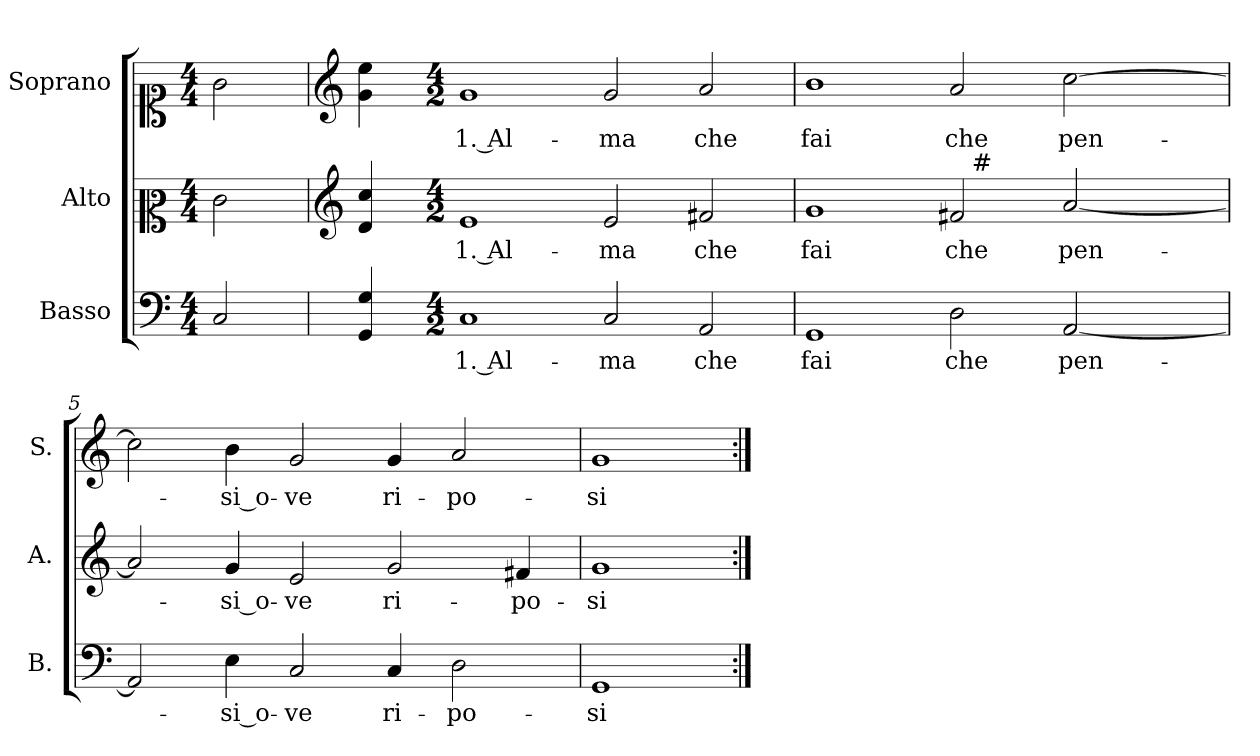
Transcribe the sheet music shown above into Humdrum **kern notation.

**kern	**text	**kern	**text	**kern	**text
*part3	*part3	*part2	*part2	*part1	*part1
*staff3	*staff3	*staff2	*staff2	*staff1	*staff1
*I"Basso	*	*I"Alto	*	*I"Soprano	*
*I'B.	*	*I'A.	*	*I'S.	*
!!LO:PB:g=z
*clefF4	*	*clefC2	*	*clefC1	*
*k[]	*	*k[]	*	*k[]	*
*C:	*	*C:	*	*C:	*
*M4/4	*	*M4/4	*	*M4/4	*
=1	=1	=1	=1	=1	=1
!LO:N:head=open	!	!LO:N:head=open	!	!LO:N:head=open	!
2Ci/	.	2ei\	.	2gi\	.
=2	=2	=2	=2	=2	=2
*	*	*clefG2	*	*clefG2	*
4GGi/ 4Gi	.	4di/ 4cci	.	4gi\ 4eei	.
=3-	=3-	=3-	=3-	=3-	=3-
*M4/2	*	*M4/2	*	*M4/2	*
!	!LO:LY:b:color=#000000	!	!	!	!
!	!	!	!LO:LY:b:color=#000000	!	!
!	!	!	!	!	!LO:LY:b:color=#000000
1Ci	1. Al-	1ei	1. Al-	1gi	1. Al-
!	!LO:LY:b:color=#000000	!	!	!	!
!	!	!	!LO:LY:b:color=#000000	!	!
!	!	!	!	!	!LO:LY:b:color=#000000
2Ci/	-ma	2ei/	-ma	2gi/	-ma
!	!LO:LY:b:color=#000000	!	!	!	!
!	!	!	!LO:LY:b:color=#000000	!	!
!	!	!	!	!	!LO:LY:b:color=#000000
2AAi/	che	2f#Xi/	che	2ai/	che
=4	=4	=4	=4	=4	=4
!	!LO:LY:b:color=#000000	!	!	!	!
!	!	!	!LO:LY:b:color=#000000	!	!
!	!	!	!	!	!LO:LY:b:color=#000000
*	*	*^	*	*	*
1GGi	fai	1gi	1ryy	fai	1bi	fai
!	!LO:LY:b:color=#000000	!	!	!	!	!
!	!	!	!	!LO:LY:b:color=#000000	!	!
!	!	!	!	!	!	!LO:LY:b:color=#000000
2Di\	che	2f#i/	32ryy	che	2ai/	che
.	.	.	256ryy	.	.	.
!	!	!	!LO:TX:a:t=#	!	!	!
.	.	.	2ryy	.	.	.
!	!LO:LY:b:color=#000000	!	!	!	!	!
!	!	!	!	!LO:LY:b:color=#000000	!	!
!	!	!	!	!	!	!LO:LY:b:color=#000000
[2AAi/	pen-	[2ai/	.	pen-	[2cci\	pen-
.	.	.	4ryy	.	.	.
.	.	.	8ryy	.	.	.
.	.	.	16ryy	.	.	.
.	.	.	64..ryy	.	.	.
*	*	*v	*v	*	*	*
=5	=5	=5	=5	=5	=5
2AAi/]	.	2ai/]	.	2cci\]	.
!	!LO:LY:b:color=#000000	!	!	!	!
!	!	!	!LO:LY:b:color=#000000	!	!
!	!	!	!	!	!LO:LY:b:color=#000000
4Ei\	-si_o-	4gi/	-si_o-	4bi\	-si_o-
!	!LO:LY:b:color=#000000	!	!	!	!
!	!	!	!LO:LY:b:color=#000000	!	!
!	!	!	!	!	!LO:LY:b:color=#000000
2Ci/	-ve	2ei/	-ve	2gi/	-ve
!	!LO:LY:b:color=#000000	!	!	!	!
!	!	!	!LO:LY:b:color=#000000	!	!
!	!	!	!	!	!LO:LY:b:color=#000000
4Ci/	ri-	2gi/	ri-	4gi/	ri-
!	!LO:LY:b:color=#000000	!	!	!	!
!	!	!	!	!	!LO:LY:b:color=#000000
2Di\	-po-	.	.	2ai/	-po-
!	!	!	!LO:LY:b:color=#000000	!	!
.	.	4f#Xi/	-po-	.	.
=6	=6	=6	=6	=6	=6
!	!LO:LY:b:color=#000000	!	!	!	!
!	!	!	!LO:LY:b:color=#000000	!	!
!	!	!	!	!	!LO:LY:b:color=#000000
1GGi	-si	1gi	-si	1gi	-si
=:|!	=:|!	=:|!	=:|!	=:|!	=:|!
*-	*-	*-	*-	*-	*-
